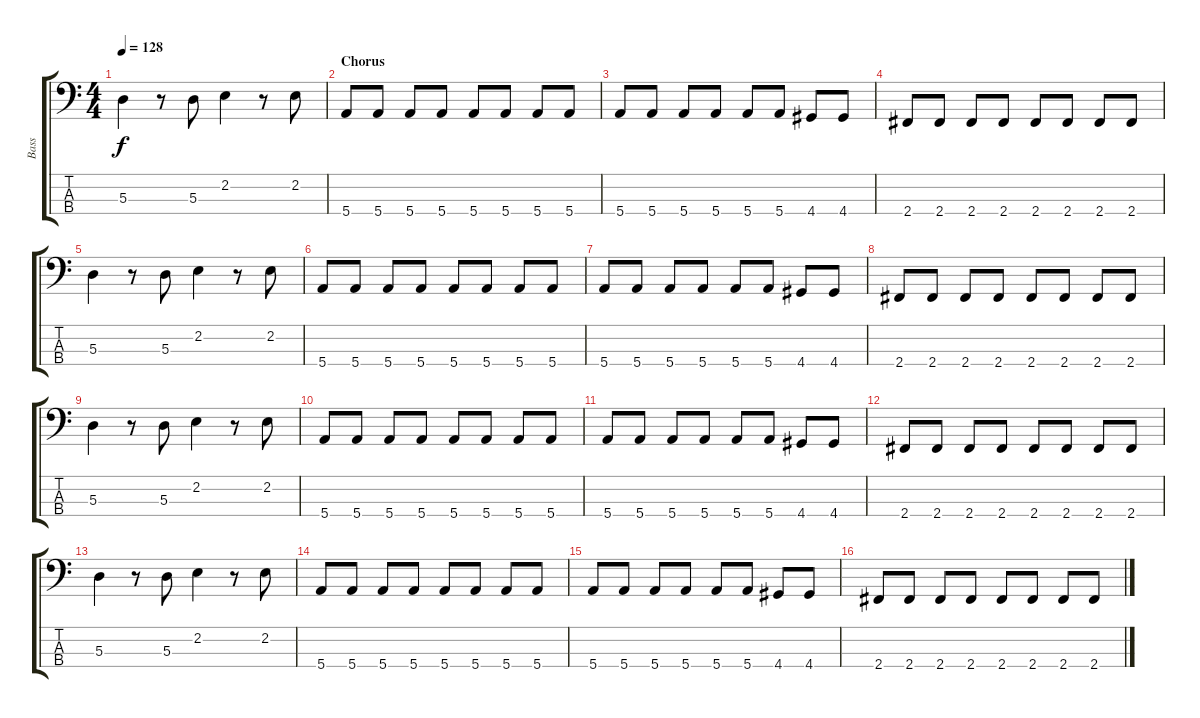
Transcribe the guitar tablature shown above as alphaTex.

\track ("Bass" "Bass") {instrument electricbassfinger}
\staff {score tabs}
\tuning (G2 D2 A1 E1) {hide}
\ts (4 4)
\tempo 128
\clef f4
\ks c
5.3.4{dy f} r.8 5.3.8 2.2.4 r.8 2.2.8 |
\section ("" "Chorus")
5.4.8 5.4.8 5.4.8 5.4.8 5.4.8 5.4.8 5.4.8 5.4.8 |
5.4.8 5.4.8 5.4.8 5.4.8 5.4.8 5.4.8 4.4.8 4.4.8 |
2.4.8 2.4.8 2.4.8 2.4.8 2.4.8 2.4.8 2.4.8 2.4.8 |
5.3.4 r.8 5.3.8 2.2.4 r.8 2.2.8 |
5.4.8 5.4.8 5.4.8 5.4.8 5.4.8 5.4.8 5.4.8 5.4.8 |
5.4.8 5.4.8 5.4.8 5.4.8 5.4.8 5.4.8 4.4.8 4.4.8 |
2.4.8 2.4.8 2.4.8 2.4.8 2.4.8 2.4.8 2.4.8 2.4.8 |
5.3.4 r.8 5.3.8 2.2.4 r.8 2.2.8 |
5.4.8 5.4.8 5.4.8 5.4.8 5.4.8 5.4.8 5.4.8 5.4.8 |
5.4.8 5.4.8 5.4.8 5.4.8 5.4.8 5.4.8 4.4.8 4.4.8 |
2.4.8 2.4.8 2.4.8 2.4.8 2.4.8 2.4.8 2.4.8 2.4.8 |
5.3.4 r.8 5.3.8 2.2.4 r.8 2.2.8 |
5.4.8 5.4.8 5.4.8 5.4.8 5.4.8 5.4.8 5.4.8 5.4.8 |
5.4.8 5.4.8 5.4.8 5.4.8 5.4.8 5.4.8 4.4.8 4.4.8 |
2.4.8 2.4.8 2.4.8 2.4.8 2.4.8 2.4.8 2.4.8 2.4.8
